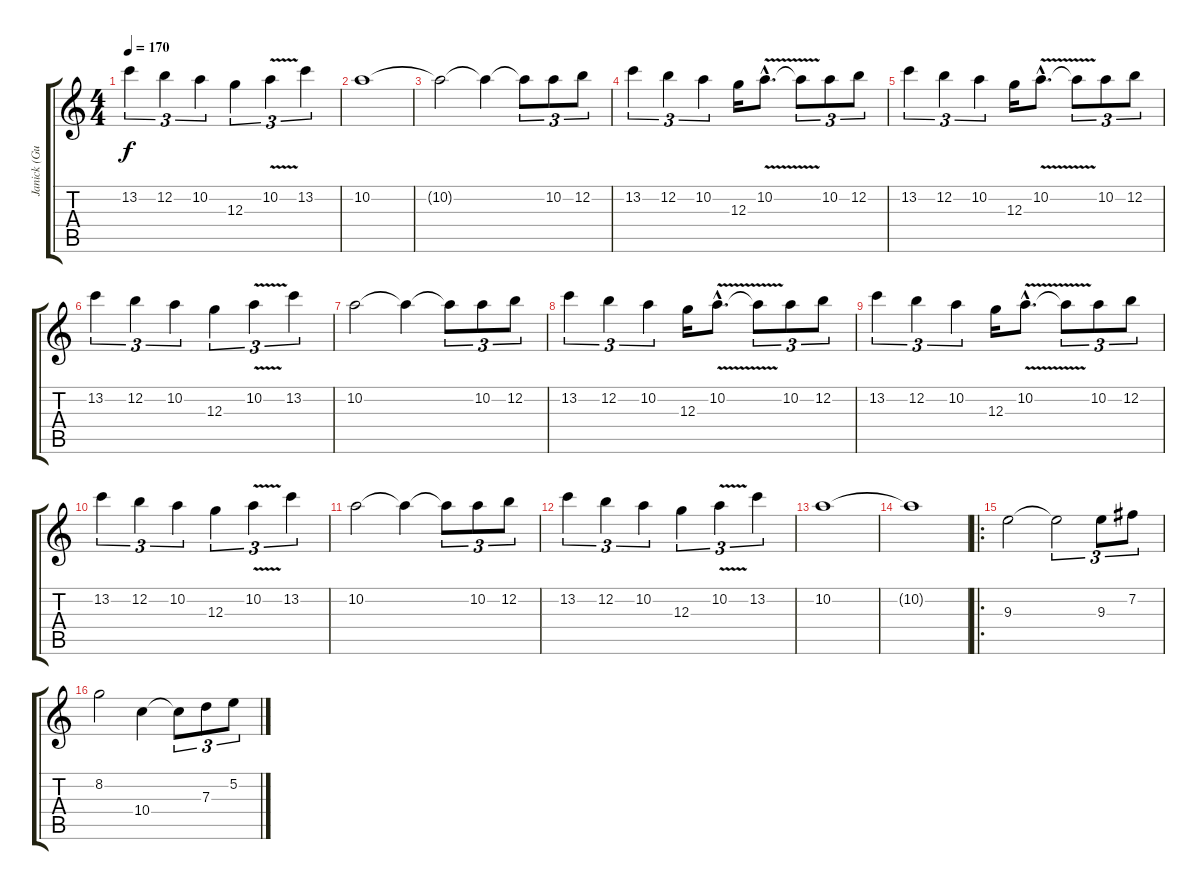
\track ("Janick (Guitar Distortion)" "Janick (Gu") {instrument distortionguitar}
\staff {score tabs}
\tuning (E4 B3 G3 D3 A2 E2) {hide}
\ts (4 4)
\tempo 170
\clef g2
\ks c
13.2.4{tu (3 2) dy f} 12.2.4{tu (3 2)} 10.2.4{tu (3 2)} 12.3.4{tu (3 2)} 10.2{v}.4{tu (3 2)} 13.2.4{tu (3 2)} |
10.2.1 |
10.2{t}.2 10.2{t}.4 10.2{t}.8{tu (3 2)} 10.2.8{tu (3 2)} 12.2.8{tu (3 2)} |
13.2.4{tu (3 2)} 12.2.4{tu (3 2)} 10.2.4{tu (3 2)} 12.3.16 10.2{v hac}.8{d} 10.2{t}.8{tu (3 2)} 10.2.8{tu (3 2)} 12.2.8{tu (3 2)} |
13.2.4{tu (3 2)} 12.2.4{tu (3 2)} 10.2.4{tu (3 2)} 12.3.16 10.2{v hac}.8{d} 10.2{t}.8{tu (3 2)} 10.2.8{tu (3 2)} 12.2.8{tu (3 2)} |
13.2.4{tu (3 2)} 12.2.4{tu (3 2)} 10.2.4{tu (3 2)} 12.3.4{tu (3 2)} 10.2{v}.4{tu (3 2)} 13.2.4{tu (3 2)} |
10.2.2 10.2{t}.4 10.2{t}.8{tu (3 2)} 10.2.8{tu (3 2)} 12.2.8{tu (3 2)} |
13.2.4{tu (3 2)} 12.2.4{tu (3 2)} 10.2.4{tu (3 2)} 12.3.16 10.2{v hac}.8{d} 10.2{t}.8{tu (3 2)} 10.2.8{tu (3 2)} 12.2.8{tu (3 2)} |
13.2.4{tu (3 2)} 12.2.4{tu (3 2)} 10.2.4{tu (3 2)} 12.3.16 10.2{v hac}.8{d} 10.2{t}.8{tu (3 2)} 10.2.8{tu (3 2)} 12.2.8{tu (3 2)} |
13.2.4{tu (3 2)} 12.2.4{tu (3 2)} 10.2.4{tu (3 2)} 12.3.4{tu (3 2)} 10.2{v}.4{tu (3 2)} 13.2.4{tu (3 2)} |
10.2.2 10.2{t}.4 10.2{t}.8{tu (3 2)} 10.2.8{tu (3 2)} 12.2.8{tu (3 2)} |
13.2.4{tu (3 2)} 12.2.4{tu (3 2)} 10.2.4{tu (3 2)} 12.3.4{tu (3 2)} 10.2{v}.4{tu (3 2)} 13.2.4{tu (3 2)} |
10.2.1 |
10.2{t}.1 |
\ro
9.3.2 9.3{t}.2{tu (3 2)} 9.3.8{tu (3 2)} 7.2.8{tu (3 2)} |
8.2.2 10.4.4 10.4{t}.8{tu (3 2)} 7.3.8{tu (3 2)} 5.2.8{tu (3 2)}
